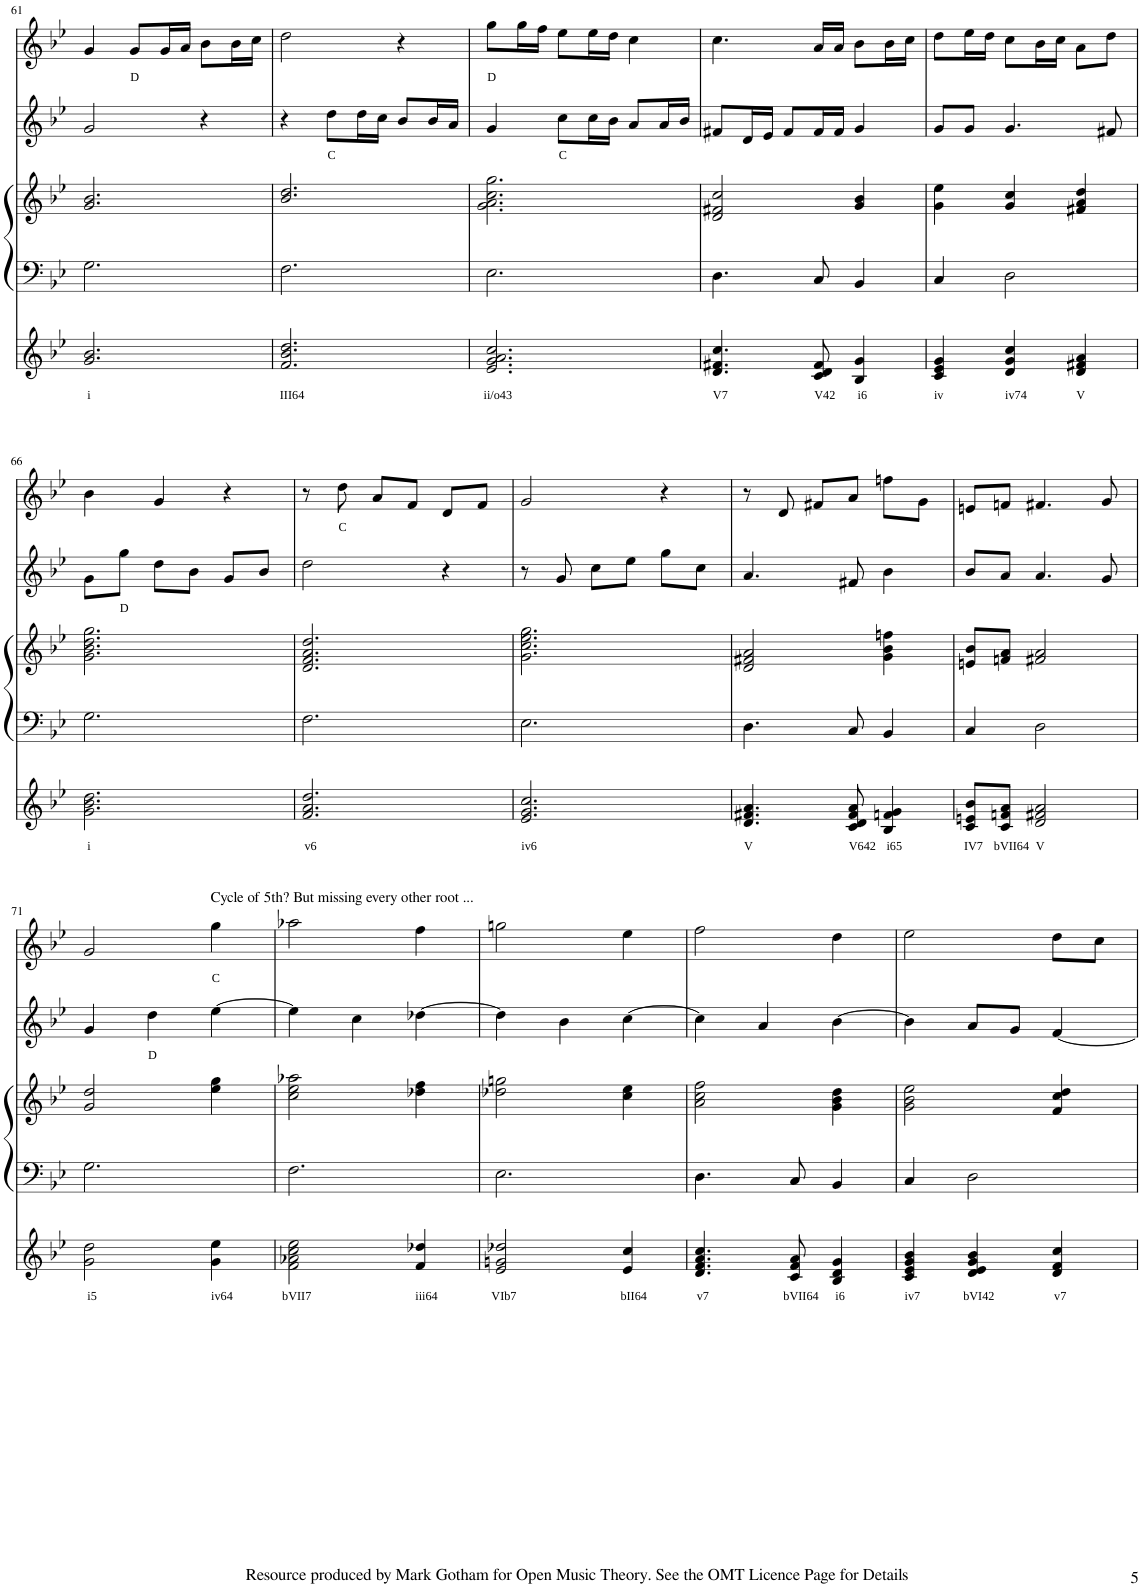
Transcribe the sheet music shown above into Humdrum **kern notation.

**kern	**text	**kern	**kern	**kern	**text	**kern	**text
*part5	*part5	*part4	*part3	*part2	*part2	*part1	*part1
*staff5	*staff5	*staff4	*staff3	*staff2	*staff2	*staff1	*staff1
*I"Full reduction	*	*I"Basso Continuo	*I"Vln Chd Reduction	*I"Violin 2	*	*I"Violin 1	*
*	*	*	*	*I'Vln	*	*I'Vln	*
!!LO:PB:g=z
*clefG2	*	*clefF4	*clefG2	*clefG2	*	*clefG2	*
*k[b-e-]	*	*k[b-e-]	*k[b-e-]	*k[b-e-]	*	*k[b-e-]	*
*M3/4	*	*M3/4	*M3/4	*M3/4	*	*M3/4	*
=61	=61	=61	=61	=61	=61	=61	=61
!	!LO:LY:b	!	!	!	!	!	!
2.g/ 2.b-/	i	2.G\	2.g/ 2.b-/	2g/	.	4g/	.
!	!	!	!	!	!	!	!LO:LY:b
.	.	.	.	.	.	8g/L	D
.	.	.	.	.	.	16g/L	.
.	.	.	.	.	.	16a/JJ	.
.	.	.	.	4r	.	8b-\L	.
.	.	.	.	.	.	16b-\L	.
.	.	.	.	.	.	16cc\JJ	.
=62	=62	=62	=62	=62	=62	=62	=62
!	!LO:LY:b	!	!	!	!	!	!
2.f/ 2.b-/ 2.dd/	III64	2.F\	2.b-/ 2.dd/	4r	.	2dd\	.
!	!	!	!	!	!LO:LY:b	!	!
.	.	.	.	8dd\L	C	.	.
.	.	.	.	16dd\L	.	.	.
.	.	.	.	16cc\JJ	.	.	.
.	.	.	.	8b-/L	.	4r	.
.	.	.	.	16b-/L	.	.	.
.	.	.	.	16a/JJ	.	.	.
=63	=63	=63	=63	=63	=63	=63	=63
!	!LO:LY:b	!	!	!	!	!	!LO:LY:b
2.e-/ 2.g/ 2.a/ 2.cc/	ii/o43	2.E-\	2.g\ 2.a\ 2.cc\ 2.gg\	4g/	.	8gg\L	D
.	.	.	.	.	.	16gg\L	.
.	.	.	.	.	.	16ff\JJ	.
!	!	!	!	!	!LO:LY:b	!	!
.	.	.	.	8cc\L	C	8ee-\L	.
.	.	.	.	16cc\L	.	16ee-\L	.
.	.	.	.	16b-\JJ	.	16dd\JJ	.
.	.	.	.	8a/L	.	4cc\	.
.	.	.	.	16a/L	.	.	.
.	.	.	.	16b-/JJ	.	.	.
=64	=64	=64	=64	=64	=64	=64	=64
!	!LO:LY:b	!	!	!	!	!	!
4.d/ 4.f#X/ 4.cc/	V7	4.D\	2d/ 2f#X/ 2cc/	8f#X/L	.	4.cc\	.
.	.	.	.	16d/L	.	.	.
.	.	.	.	16e-/JJ	.	.	.
.	.	.	.	8f#/L	.	.	.
!	!LO:LY:b	!	!	!	!	!	!
8c/ 8d/ 8f#/	V42	8C/	.	16f#/L	.	16a/LL	.
.	.	.	.	16f#/JJ	.	16a/JJ	.
!	!LO:LY:b	!	!	!	!	!	!
4B-/ 4g/	i6	4BB-/	4g/ 4b-/	4g/	.	8b-\L	.
.	.	.	.	.	.	16b-\L	.
.	.	.	.	.	.	16cc\JJ	.
=65	=65	=65	=65	=65	=65	=65	=65
!	!LO:LY:b	!	!	!	!	!	!
4c/ 4e-/ 4g/	iv	4C/	4g\ 4ee-\	8g/L	.	8dd\L	.
.	.	.	.	8g/J	.	16ee-\L	.
.	.	.	.	.	.	16dd\JJ	.
!	!LO:LY:b	!	!	!	!	!	!
4d/ 4g/ 4cc/	iv74	2D\	4g/ 4cc/	4.g/	.	8cc\L	.
.	.	.	.	.	.	16b-\L	.
.	.	.	.	.	.	16cc\JJ	.
!	!LO:LY:b	!	!	!	!	!	!
4d/ 4f#X/ 4a/	V	.	4f#X/ 4a/ 4dd/	.	.	8a\L	.
.	.	.	.	8f#X/	.	8dd\J	.
!!LO:LB:g=z
=66	=66	=66	=66	=66	=66	=66	=66
!	!LO:LY:b	!	!	!	!	!	!
2.g\ 2.b-\ 2.dd\	i	2.G\	2.g\ 2.b-\ 2.dd\ 2.gg\	8g\L	.	4b-\	.
!	!	!	!	!	!LO:LY:b	!	!
.	.	.	.	8gg\J	D	.	.
.	.	.	.	8dd\L	.	4g/	.
.	.	.	.	8b-\J	.	.	.
.	.	.	.	8g/L	.	4r	.
.	.	.	.	8b-/J	.	.	.
=67	=67	=67	=67	=67	=67	=67	=67
!	!LO:LY:b	!	!	!	!	!	!
2.f/ 2.a/ 2.dd/	v6	2.F\	2.d/ 2.f/ 2.a/ 2.dd/	2dd\	.	8r	.
!	!	!	!	!	!	!	!LO:LY:b
.	.	.	.	.	.	8dd\	C
.	.	.	.	.	.	8a/L	.
.	.	.	.	.	.	8f/J	.
.	.	.	.	4r	.	8d/L	.
.	.	.	.	.	.	8f/J	.
=68	=68	=68	=68	=68	=68	=68	=68
!	!LO:LY:b	!	!	!	!	!	!
2.e-/ 2.g/ 2.cc/	iv6	2.E-\	2.g\ 2.cc\ 2.ee-\ 2.gg\	8r	.	2g/	.
.	.	.	.	8g/	.	.	.
.	.	.	.	8cc\L	.	.	.
.	.	.	.	8ee-\J	.	.	.
.	.	.	.	8gg\L	.	4r	.
.	.	.	.	8cc\J	.	.	.
=69	=69	=69	=69	=69	=69	=69	=69
!	!LO:LY:b	!	!	!	!	!	!
4.d/ 4.f#X/ 4.a/	V	4.D\	2d/ 2f#X/ 2a/	4.a/	.	8r	.
.	.	.	.	.	.	8d/	.
.	.	.	.	.	.	8f#X/L	.
!	!LO:LY:b	!	!	!	!	!	!
8c/ 8d/ 8f#/ 8a/	V642	8C/	.	8f#X/	.	8a/J	.
!	!LO:LY:b	!	!	!	!	!	!
4B-/ 4fn/ 4g/	i65	4BB-/	4g\ 4b-\ 4ffn\	4b-\	.	8ffn\L	.
.	.	.	.	.	.	8g\J	.
=70	=70	=70	=70	=70	=70	=70	=70
!	!LO:LY:b	!	!	!	!	!	!
8c/ 8en/ 8b-/L	IV7	4C/	8en/ 8b-/L	8b-/L	.	8en/L	.
!	!LO:LY:b	!	!	!	!	!	!
8c/ 8fn/ 8a/J	bVII64	.	8fn/ 8a/J	8a/J	.	8fn/J	.
!	!LO:LY:b	!	!	!	!	!	!
2d/ 2f#X/ 2a/	V	2D\	2f#X/ 2a/	4.a/	.	4.f#X/	.
.	.	.	.	8g/	.	8g/	.
!!LO:LB:g=z
=71	=71	=71	=71	=71	=71	=71	=71
!	!LO:LY:b	!	!	!	!	!	!
2g\ 2dd\	i5	2.G\	2g/ 2dd/	4g/	.	2g/	.
!	!	!	!	!	!LO:LY:b	!	!
.	.	.	.	4dd\	D	.	.
!	!	!	!	!	!	!LO:TX:a:t=Cycle of 5th? But missing every other root ...	!
!	!LO:LY:b	!	!	!	!	!	!LO:LY:b
4g\ 4ee-\	iv64	.	4ee-\ 4gg\	[4ee-\	.	4gg\	C
=72	=72	=72	=72	=72	=72	=72	=72
!	!LO:LY:b	!	!	!	!	!	!
2f\ 2a-X\ 2cc\ 2ee-\	bVII7	2.F\	2cc\ 2ee-\ 2aa-X\	4ee-\]	.	2aa-X\	.
.	.	.	.	4cc\	.	.	.
!	!LO:LY:b	!	!	!	!	!	!
4f/ 4dd-X/	iii64	.	4dd-X\ 4ff\	[4dd-X\	.	4ff\	.
=73	=73	=73	=73	=73	=73	=73	=73
!	!LO:LY:b	!	!	!	!	!	!
2e-/ 2gn/ 2dd-X/	VIb7	2.E-\	2dd-X\ 2ggn\	4dd-\]	.	2ggn\	.
.	.	.	.	4b-\	.	.	.
!	!LO:LY:b	!	!	!	!	!	!
4e-/ 4cc/	bII64	.	4cc\ 4ee-\	[4cc\	.	4ee-\	.
=74	=74	=74	=74	=74	=74	=74	=74
!	!LO:LY:b	!	!	!	!	!	!
4.d/ 4.f/ 4.a/ 4.cc/	v7	4.D\	2a\ 2cc\ 2ff\	4cc\]	.	2ff\	.
.	.	.	.	4a/	.	.	.
!	!LO:LY:b	!	!	!	!	!	!
8c/ 8f/ 8a/	bVII64	8C/	.	.	.	.	.
!	!LO:LY:b	!	!	!	!	!	!
4B-/ 4d/ 4g/	i6	4BB-/	4g\ 4b-\ 4dd\	[4b-\	.	4dd\	.
=75	=75	=75	=75	=75	=75	=75	=75
!	!LO:LY:b	!	!	!	!	!	!
4c/ 4e-/ 4g/ 4b-/	iv7	4C/	2g\ 2b-\ 2ee-\	4b-\]	.	2ee-\	.
!	!LO:LY:b	!	!	!	!	!	!
4d/ 4e-/ 4g/ 4b-/	bVI42	2D\	.	8a/L	.	.	.
.	.	.	.	8g/J	.	.	.
!	!LO:LY:b	!	!	!	!	!	!
4d/ 4f/ 4cc/	v7	.	4f/ 4cc/ 4dd/	[4f/	.	8dd\L	.
.	.	.	.	.	.	8cc\J	.
=	=	=	=	=	=	=	=
*-	*-	*-	*-	*-	*-	*-	*-
